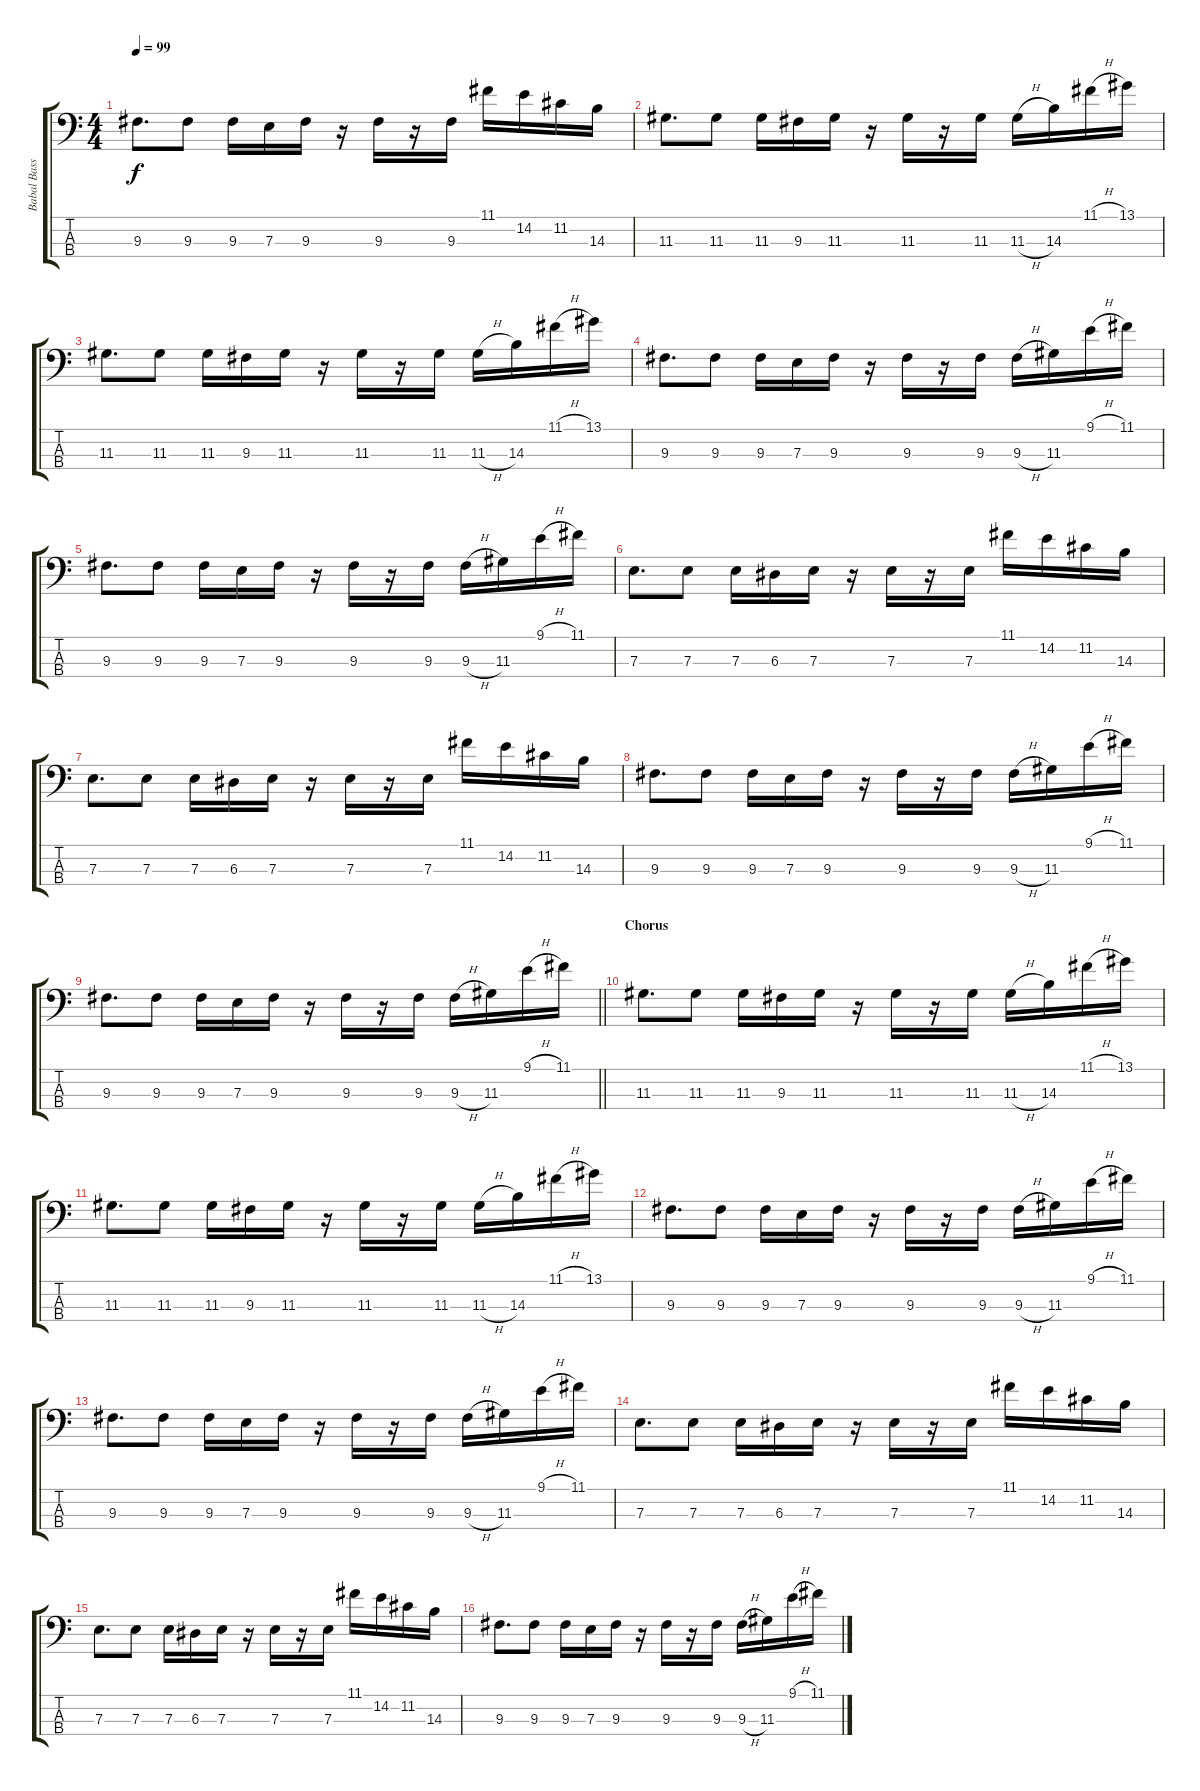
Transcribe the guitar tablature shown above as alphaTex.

\track ("Babal Bass" "Babal Bass") {instrument electricbassfinger}
\staff {score tabs}
\tuning (G2 D2 A1 E1) {hide}
\ts (4 4)
\tempo 99
\clef f4
\ks c
9.3.8{d dy f} 9.3.8 9.3.16 7.3.16 9.3.16 r.16 9.3.16 r.16 9.3.16 11.1.16 14.2.16 11.2.16 14.3.16 |
11.3.8{d} 11.3.8 11.3.16 9.3.16 11.3.16 r.16 11.3.16 r.16 11.3.16 11.3{h}.16 14.3.16 11.1{h}.16 13.1.16 |
11.3.8{d} 11.3.8 11.3.16 9.3.16 11.3.16 r.16 11.3.16 r.16 11.3.16 11.3{h}.16 14.3.16 11.1{h}.16 13.1.16 |
9.3.8{d} 9.3.8 9.3.16 7.3.16 9.3.16 r.16 9.3.16 r.16 9.3.16 9.3{h}.16 11.3.16 9.1{h}.16 11.1.16 |
9.3.8{d} 9.3.8 9.3.16 7.3.16 9.3.16 r.16 9.3.16 r.16 9.3.16 9.3{h}.16 11.3.16 9.1{h}.16 11.1.16 |
7.3.8{d} 7.3.8 7.3.16 6.3.16 7.3.16 r.16 7.3.16 r.16 7.3.16 11.1.16 14.2.16 11.2.16 14.3.16 |
7.3.8{d} 7.3.8 7.3.16 6.3.16 7.3.16 r.16 7.3.16 r.16 7.3.16 11.1.16 14.2.16 11.2.16 14.3.16 |
9.3.8{d} 9.3.8 9.3.16 7.3.16 9.3.16 r.16 9.3.16 r.16 9.3.16 9.3{h}.16 11.3.16 9.1{h}.16 11.1.16 |
\barLineRight lightlight
9.3.8{d} 9.3.8 9.3.16 7.3.16 9.3.16 r.16 9.3.16 r.16 9.3.16 9.3{h}.16 11.3.16 9.1{h}.16 11.1.16 |
\section ("" "Chorus")
11.3.8{d} 11.3.8 11.3.16 9.3.16 11.3.16 r.16 11.3.16 r.16 11.3.16 11.3{h}.16 14.3.16 11.1{h}.16 13.1.16 |
11.3.8{d} 11.3.8 11.3.16 9.3.16 11.3.16 r.16 11.3.16 r.16 11.3.16 11.3{h}.16 14.3.16 11.1{h}.16 13.1.16 |
9.3.8{d} 9.3.8 9.3.16 7.3.16 9.3.16 r.16 9.3.16 r.16 9.3.16 9.3{h}.16 11.3.16 9.1{h}.16 11.1.16 |
9.3.8{d} 9.3.8 9.3.16 7.3.16 9.3.16 r.16 9.3.16 r.16 9.3.16 9.3{h}.16 11.3.16 9.1{h}.16 11.1.16 |
7.3.8{d} 7.3.8 7.3.16 6.3.16 7.3.16 r.16 7.3.16 r.16 7.3.16 11.1.16 14.2.16 11.2.16 14.3.16 |
7.3.8{d} 7.3.8 7.3.16 6.3.16 7.3.16 r.16 7.3.16 r.16 7.3.16 11.1.16 14.2.16 11.2.16 14.3.16 |
9.3.8{d} 9.3.8 9.3.16 7.3.16 9.3.16 r.16 9.3.16 r.16 9.3.16 9.3{h}.16 11.3.16 9.1{h}.16 11.1.16
